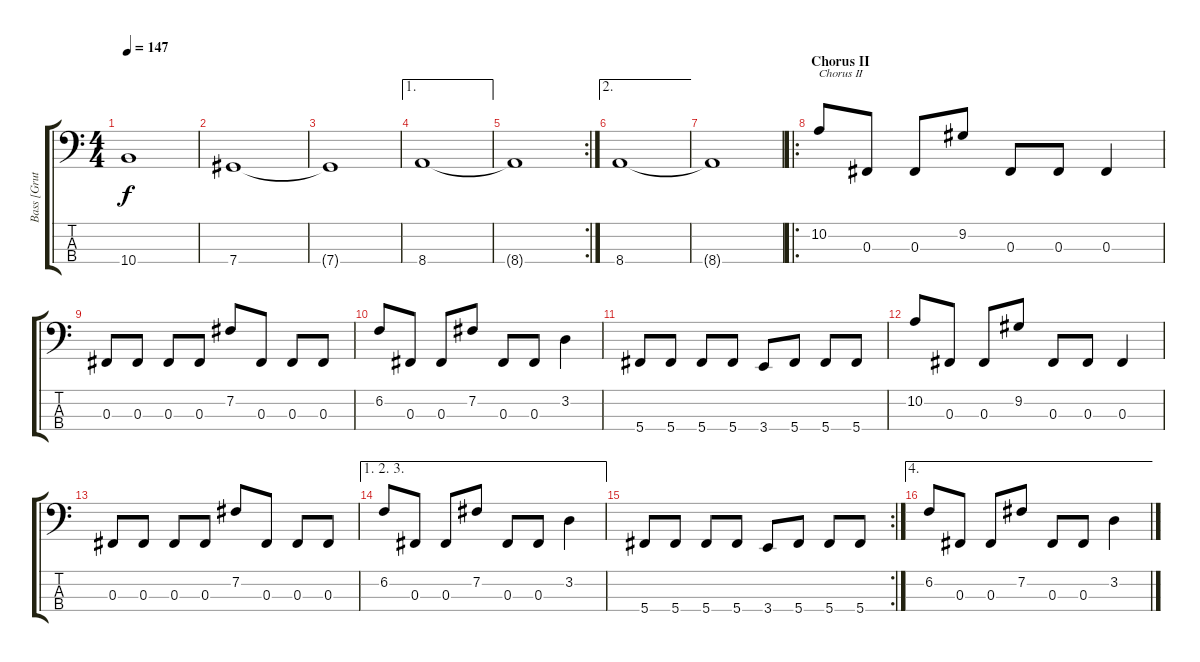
\track ("Bass [Grutle Kjellsson]" "Bass [Grut") {instrument electricbasspick}
\staff {score tabs}
\tuning (E2 B1 Gb1 Db1) {hide}
\ts (4 4)
\tempo 147
\clef f4
\ks c
10.4{t}.1{dy f} |
7.4.1 |
7.4{t}.1 |
\ae 1
8.4.1 |
\rc 2
8.4{t}.1 |
\ae 2
8.4.1 |
8.4{t}.1 |
\ro
\section ("" "Chorus II")
10.2.8{txt "Chorus II"} 0.3.8 0.3.8 9.2.8 0.3.8 0.3.8 0.3.4 |
0.3.8 0.3.8 0.3.8 0.3.8 7.2.8 0.3.8 0.3.8 0.3.8 |
6.2.8 0.3.8 0.3.8 7.2.8 0.3.8 0.3.8 3.2.4 |
5.4.8 5.4.8 5.4.8 5.4.8 3.4.8 5.4.8 5.4.8 5.4.8 |
10.2.8 0.3.8 0.3.8 9.2.8 0.3.8 0.3.8 0.3.4 |
0.3.8 0.3.8 0.3.8 0.3.8 7.2.8 0.3.8 0.3.8 0.3.8 |
\ae (1 2 3)
6.2.8 0.3.8 0.3.8 7.2.8 0.3.8 0.3.8 3.2.4 |
\rc 2
5.4.8 5.4.8 5.4.8 5.4.8 3.4.8 5.4.8 5.4.8 5.4.8 |
\ae 4
6.2.8 0.3.8 0.3.8 7.2.8 0.3.8 0.3.8 3.2.4
